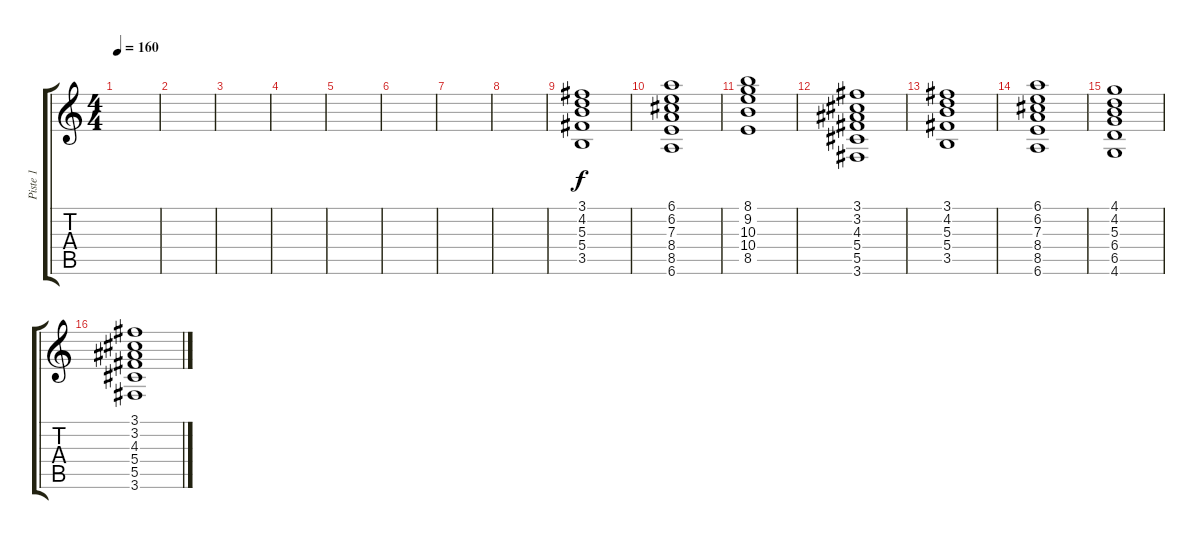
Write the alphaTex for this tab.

\track ("Piste 1" "Piste 1") {instrument acousticguitarsteel}
\staff {score tabs}
\tuning (Eb4 Bb3 Gb3 Db3 Ab2 Eb2) {hide}
\ts (4 4)
\tempo 160
\clef g2
\ks c
|
|
|
|
|
|
|
|
(3.1 4.2 5.3 5.4 3.5).1 |
(6.1 6.2 7.3 8.4 8.5 6.6).1 |
(8.1 9.2 10.3 10.4 8.5).1 |
(3.1 3.2 4.3 5.4 5.5 3.6).1 |
(3.1 4.2 5.3 5.4 3.5).1 |
(6.1 6.2 7.3 8.4 8.5 6.6).1 |
(4.1 4.2 5.3 6.4 6.5 4.6).1 |
(3.1 3.2 4.3 5.4 5.5 3.6).1
